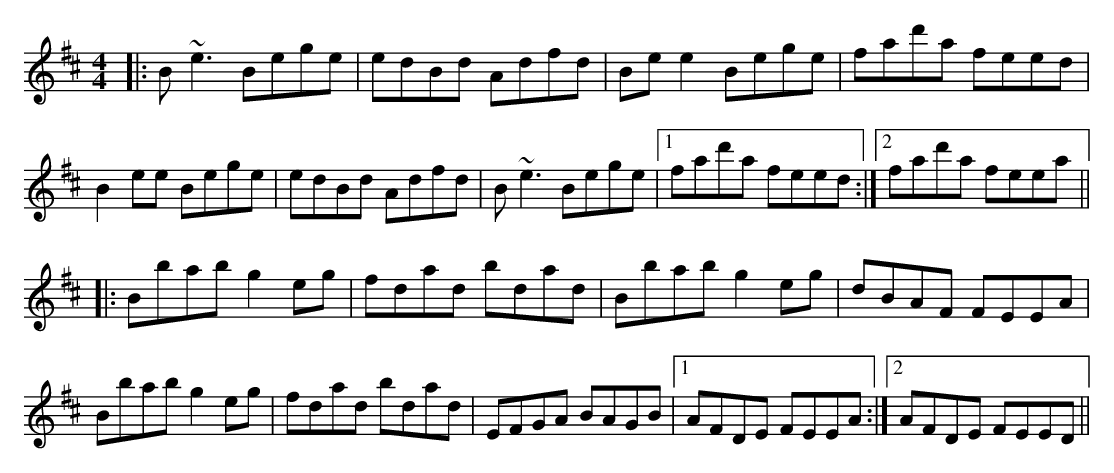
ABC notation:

X:1
M:4/4
K:Edor
|:B~e3 Bege|edBd Adfd|Bee2 Bege|fad'a feed|
B2ee Bege|edBd Adfd|B~e3 Bege|1 fad'a feed:|2 fad'a feea||
|:Bbab g2eg|fdad bdad|Bbab g2eg|dBAF FEEA|
Bbab g2eg|fdad bdad|EFGA BAGB|1 AFDE FEEA:|2 AFDE FEED||
